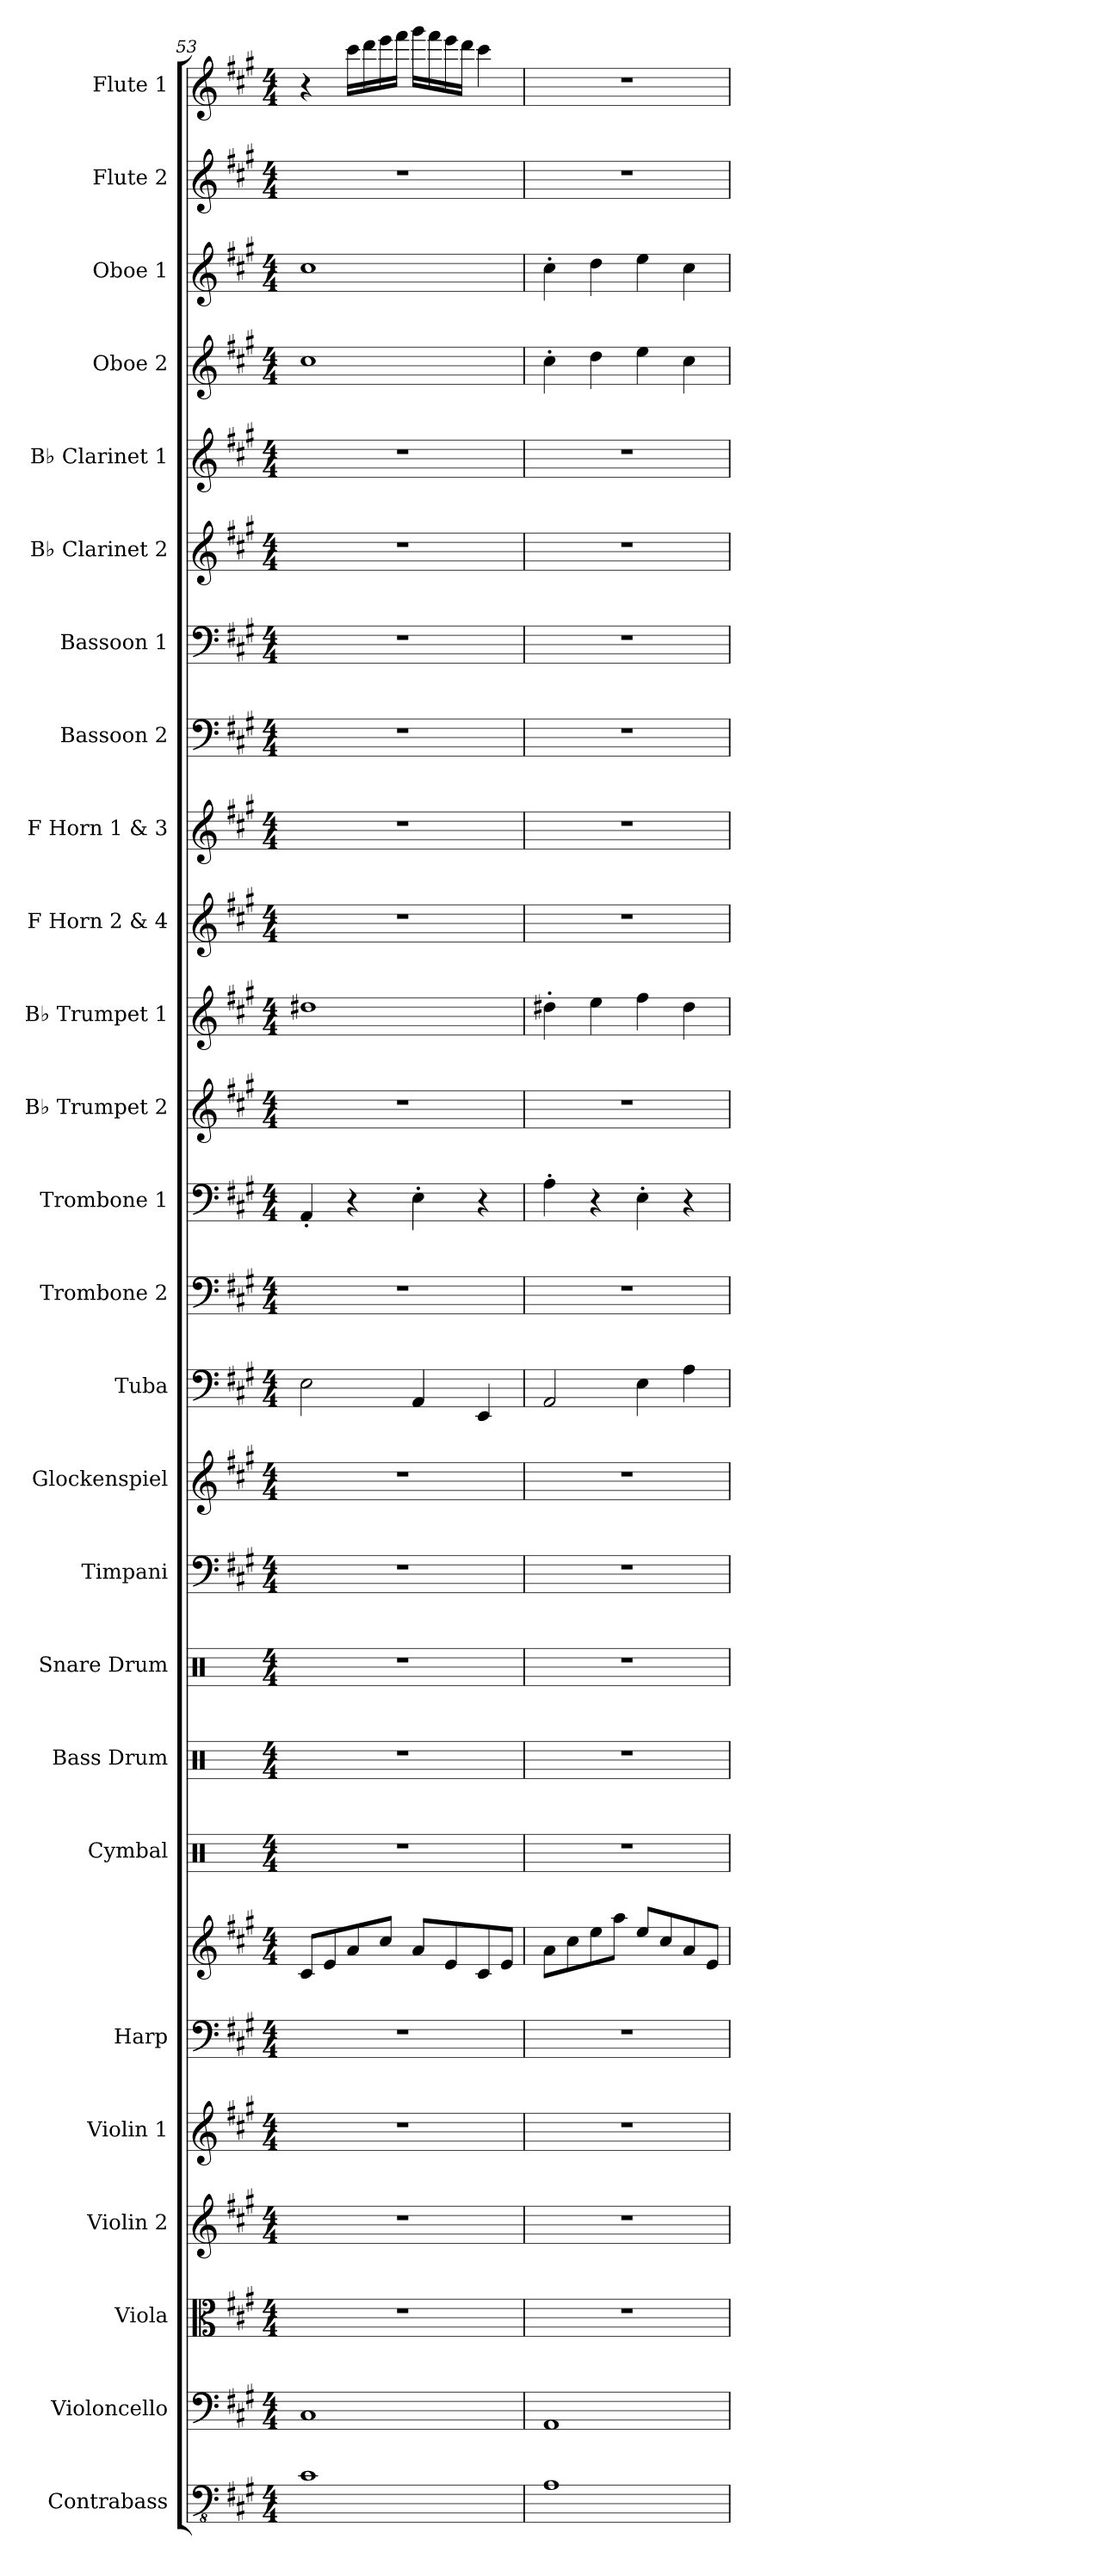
**kern	**kern	**kern	**kern	**kern	**kern	**kern	**kern	**kern	**kern	**kern	**kern	**kern	**kern	**kern	**kern	**kern	**kern	**kern	**kern	**kern	**kern	**kern	**kern	**kern	**kern	**kern
*part26	*part25	*part24	*part23	*part22	*part21	*part21	*part20	*part19	*part18	*part17	*part16	*part15	*part14	*part13	*part12	*part11	*part10	*part9	*part8	*part7	*part6	*part5	*part4	*part3	*part2	*part1
*staff27	*staff26	*staff25	*staff24	*staff23	*staff22	*staff21	*staff20	*staff19	*staff18	*staff17	*staff16	*staff15	*staff14	*staff13	*staff12	*staff11	*staff10	*staff9	*staff8	*staff7	*staff6	*staff5	*staff4	*staff3	*staff2	*staff1
*I"Contrabass	*I"Violoncello	*I"Viola	*I"Violin 2	*I"Violin 1	*I"Harp	*	*I"Cymbal	*I"Bass Drum	*I"Snare Drum	*I"Timpani	*I"Glockenspiel	*I"Tuba	*I"Trombone 2	*I"Trombone 1	*I"B♭ Trumpet 2	*I"B♭ Trumpet 1	*I"F Horn 2 &amp; 4	*I"F Horn 1 &amp; 3	*I"Bassoon 2	*I"Bassoon 1	*I"B♭ Clarinet 2	*I"B♭ Clarinet 1	*I"Oboe 2	*I"Oboe 1	*I"Flute 2	*I"Flute 1
*I'Cb.	*I'Vc.	*I'Vla.	*I'Vln. 2	*I'Vln. 1	*I'Hrp.	*	*I'Cym.	*I'B. Dr.	*I'Sn. Dr.	*I'Timp.	*I'Glk.	*I'Tba.	*I'Tbn. 2	*I'Tbn. 1	*I'B♭ Tpt. 2	*I'B♭ Tpt. 1	*I'F Hn. 2 4	*I'F Hn. 1 3	*I'Bsn. 2	*I'Bsn. 1	*I'B♭ Cl. 2	*I'B♭ Cl. 1	*I'Ob. 2	*I'Ob. 1	*I'Fl. 2	*I'Fl. 1
*clefFv4	*clefF4	*clefC3	*clefG2	*clefG2	*clefF4	*clefG2	*clefX	*clefX	*clefX	*clefF4	*clefG2	*clefF4	*clefF4	*clefF4	*clefG2	*clefG2	*clefG2	*clefG2	*clefF4	*clefF4	*clefG2	*clefG2	*clefG2	*clefG2	*clefG2	*clefG2
*ITrd7c12	*	*	*	*	*	*	*	*	*	*	*ITrd-14c-24	*	*	*	*ITrd1c2	*ITrd1c2	*ITrd4c7	*ITrd4c7	*	*	*ITrd1c2	*ITrd1c2	*	*	*	*
*k[f#c#g#]	*k[f#c#g#]	*k[f#c#g#]	*k[f#c#g#]	*k[f#c#g#]	*k[f#c#g#]	*k[f#c#g#]	*k[]	*k[]	*k[]	*k[f#c#g#]	*k[f#c#g#]	*k[f#c#g#]	*k[f#c#g#]	*k[f#c#g#]	*k[f#]	*k[f#]	*k[f#c#]	*k[f#c#]	*k[f#c#g#]	*k[f#c#g#]	*k[f#]	*k[f#]	*k[f#c#g#]	*k[f#c#g#]	*k[f#c#g#]	*k[f#c#g#]
*M4/4	*M4/4	*M4/4	*M4/4	*M4/4	*M4/4	*M4/4	*M4/4	*M4/4	*M4/4	*M4/4	*M4/4	*M4/4	*M4/4	*M4/4	*M4/4	*M4/4	*M4/4	*M4/4	*M4/4	*M4/4	*M4/4	*M4/4	*M4/4	*M4/4	*M4/4	*M4/4
=53	=53	=53	=53	=53	=53	=53	=53	=53	=53	=53	=53	=53	=53	=53	=53	=53	=53	=53	=53	=53	=53	=53	=53	=53	=53	=53
1CC#	1C#	1r	1r	1r	1r	8c#/L	1r	1r	1r	1r	1r	2E\	1r	4AA'/	1r	1cc#X	1r	1r	1r	1r	1r	1r	1cc#	1cc#	1r	4r
.	.	.	.	.	.	8e/	.	.	.	.	.	.	.	.	.	.	.	.	.	.	.	.	.	.	.	.
.	.	.	.	.	.	8a/	.	.	.	.	.	.	.	4r	.	.	.	.	.	.	.	.	.	.	.	16ccc#\LL
.	.	.	.	.	.	.	.	.	.	.	.	.	.	.	.	.	.	.	.	.	.	.	.	.	.	16ddd\
.	.	.	.	.	.	8cc#/J	.	.	.	.	.	.	.	.	.	.	.	.	.	.	.	.	.	.	.	16eee\
.	.	.	.	.	.	.	.	.	.	.	.	.	.	.	.	.	.	.	.	.	.	.	.	.	.	16fff#\JJ
.	.	.	.	.	.	8a/L	.	.	.	.	.	4AA/	.	4E'\	.	.	.	.	.	.	.	.	.	.	.	16ggg#\LL
.	.	.	.	.	.	.	.	.	.	.	.	.	.	.	.	.	.	.	.	.	.	.	.	.	.	16fff#\
.	.	.	.	.	.	8e/	.	.	.	.	.	.	.	.	.	.	.	.	.	.	.	.	.	.	.	16eee\
.	.	.	.	.	.	.	.	.	.	.	.	.	.	.	.	.	.	.	.	.	.	.	.	.	.	16ddd\JJ
.	.	.	.	.	.	8c#/	.	.	.	.	.	4EE/	.	4r	.	.	.	.	.	.	.	.	.	.	.	4ccc#\
.	.	.	.	.	.	8e/J	.	.	.	.	.	.	.	.	.	.	.	.	.	.	.	.	.	.	.	.
=54	=54	=54	=54	=54	=54	=54	=54	=54	=54	=54	=54	=54	=54	=54	=54	=54	=54	=54	=54	=54	=54	=54	=54	=54	=54	=54
1AAA	1AA	1r	1r	1r	1r	8a\L	1r	1r	1r	1r	1r	2AA/	1r	4A'\	1r	4cc#X'\	1r	1r	1r	1r	1r	1r	4cc#'\	4cc#'\	1r	1r
.	.	.	.	.	.	8cc#\	.	.	.	.	.	.	.	.	.	.	.	.	.	.	.	.	.	.	.	.
.	.	.	.	.	.	8ee\	.	.	.	.	.	.	.	4r	.	4dd\	.	.	.	.	.	.	4dd\	4dd\	.	.
.	.	.	.	.	.	8aa\J	.	.	.	.	.	.	.	.	.	.	.	.	.	.	.	.	.	.	.	.
.	.	.	.	.	.	8ee/L	.	.	.	.	.	4E\	.	4E'\	.	4ee\	.	.	.	.	.	.	4ee\	4ee\	.	.
.	.	.	.	.	.	8cc#/	.	.	.	.	.	.	.	.	.	.	.	.	.	.	.	.	.	.	.	.
.	.	.	.	.	.	8a/	.	.	.	.	.	4A\	.	4r	.	4cc#\	.	.	.	.	.	.	4cc#\	4cc#\	.	.
.	.	.	.	.	.	8e/J	.	.	.	.	.	.	.	.	.	.	.	.	.	.	.	.	.	.	.	.
=	=	=	=	=	=	=	=	=	=	=	=	=	=	=	=	=	=	=	=	=	=	=	=	=	=	=
*-	*-	*-	*-	*-	*-	*-	*-	*-	*-	*-	*-	*-	*-	*-	*-	*-	*-	*-	*-	*-	*-	*-	*-	*-	*-	*-
